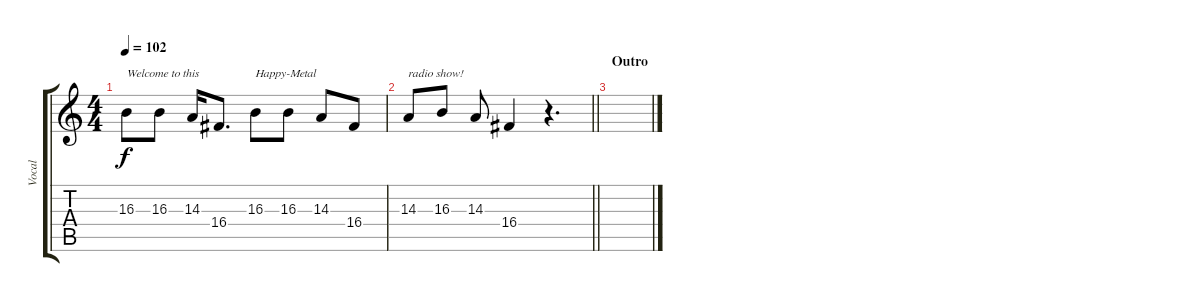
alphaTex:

\track ("Vocal" "Vocal") {instrument viola}
\staff {score tabs}
\tuning (E4 B3 G3 D3 A2 E2) {hide}
\ts (4 4)
\tempo 102
\clef g2
\ks c
16.3.8{txt "Welcome to this" dy f} 16.3.8 14.3.16 16.4.8{d} 16.3.8{txt "Happy-Metal"} 16.3.8 14.3.8 16.4.8 |
\barLineRight lightlight
14.3.8{txt "radio show!"} 16.3.8 14.3.8 16.4.4 r.4{d} |
\section ("" "Outro")
